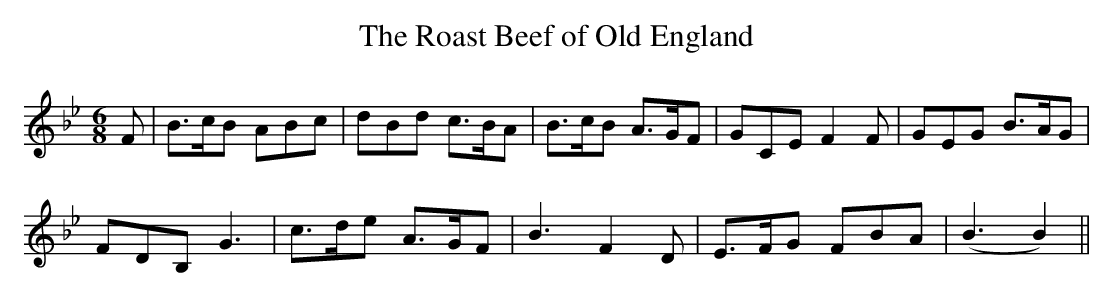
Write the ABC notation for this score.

X:1
T:Roast Beef of Old England, The
L:1/8
M:6/8
K:Bb
F|B>cB ABc|dBd c>BA|B>cB A>GF|GCE F2F|GEG B>AG|
FDB, G3|c>de A>GF|B3 F2D|E>FG FBA|(B3 B2)||
